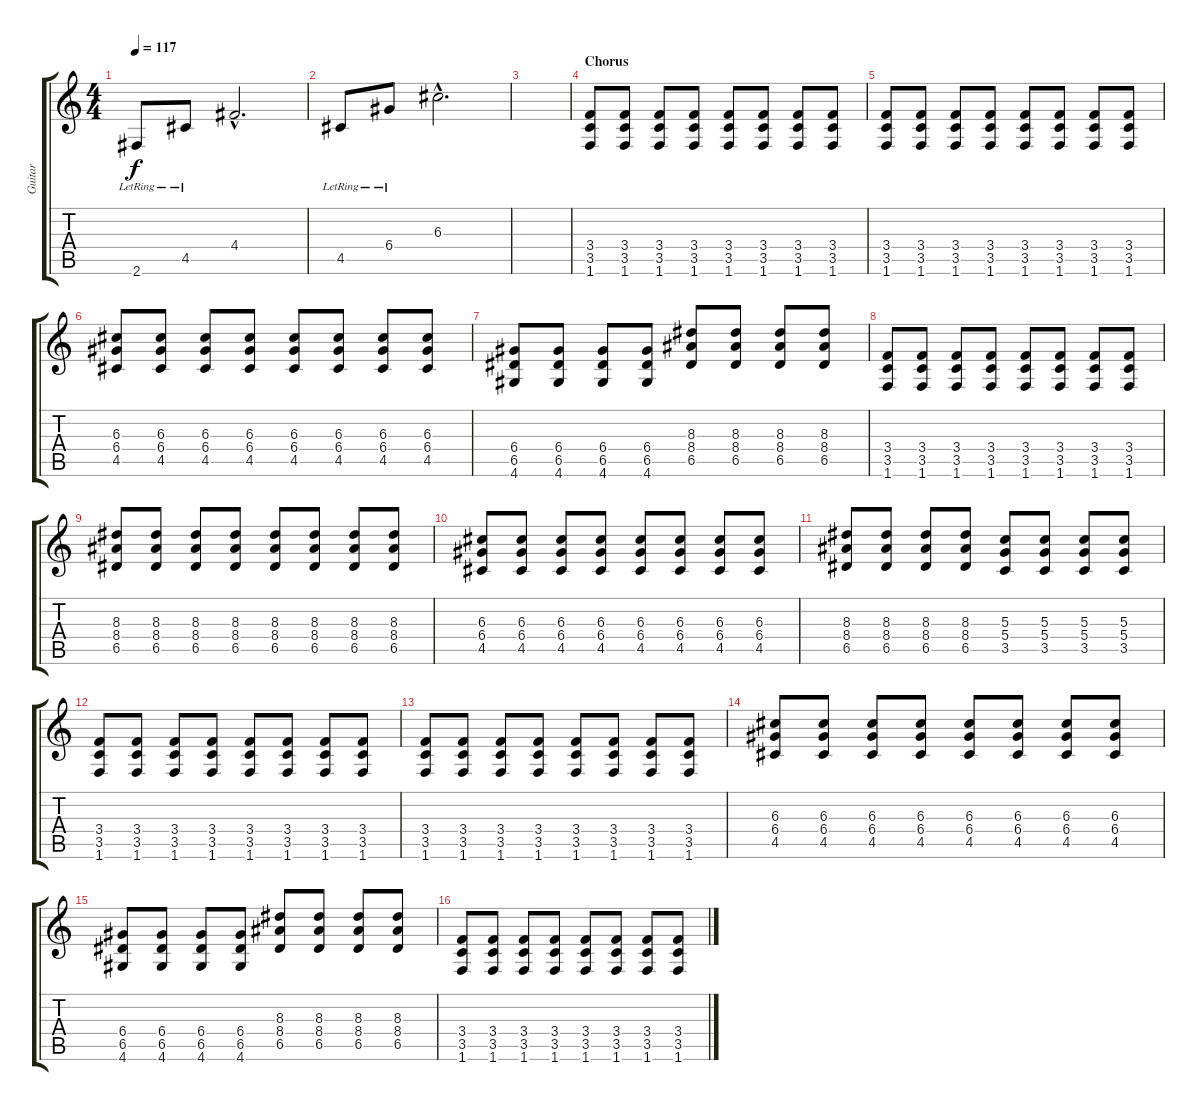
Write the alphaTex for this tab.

\track ("Guitar" "Guitar") {instrument distortionguitar}
\staff {score tabs}
\tuning (E4 B3 G3 D3 A2 E2) {hide}
\ts (4 4)
\tempo 117
\clef g2
\ks c
2.6{lr}.8{dy f} 4.5{lr}.8 4.4{hac}.2{d} |
4.5{lr}.8 6.4{lr}.8 6.3{hac}.2{d} |
|
\section ("" "Chorus")
(3.4 3.5 1.6).8{instrument distortionguitar} (3.4 3.5 1.6).8 (3.4 3.5 1.6).8 (3.4 3.5 1.6).8 (3.4 3.5 1.6).8 (3.4 3.5 1.6).8 (3.4 3.5 1.6).8 (3.4 3.5 1.6).8 |
(3.4 3.5 1.6).8 (3.4 3.5 1.6).8 (3.4 3.5 1.6).8 (3.4 3.5 1.6).8 (3.4 3.5 1.6).8 (3.4 3.5 1.6).8 (3.4 3.5 1.6).8 (3.4 3.5 1.6).8 |
(6.3 6.4 4.5).8 (6.3 6.4 4.5).8 (6.3 6.4 4.5).8 (6.3 6.4 4.5).8 (6.3 6.4 4.5).8 (6.3 6.4 4.5).8 (6.3 6.4 4.5).8 (6.3 6.4 4.5).8 |
(6.4 6.5 4.6).8 (6.4 6.5 4.6).8 (6.4 6.5 4.6).8 (6.4 6.5 4.6).8 (8.3 8.4 6.5).8 (8.3 8.4 6.5).8 (8.3 8.4 6.5).8 (8.3 8.4 6.5).8 |
(3.4 3.5 1.6).8 (3.4 3.5 1.6).8 (3.4 3.5 1.6).8 (3.4 3.5 1.6).8 (3.4 3.5 1.6).8 (3.4 3.5 1.6).8 (3.4 3.5 1.6).8 (3.4 3.5 1.6).8 |
(8.3 8.4 6.5).8 (8.3 8.4 6.5).8 (8.3 8.4 6.5).8 (8.3 8.4 6.5).8 (8.3 8.4 6.5).8 (8.3 8.4 6.5).8 (8.3 8.4 6.5).8 (8.3 8.4 6.5).8 |
(6.3 6.4 4.5).8 (6.3 6.4 4.5).8 (6.3 6.4 4.5).8 (6.3 6.4 4.5).8 (6.3 6.4 4.5).8 (6.3 6.4 4.5).8 (6.3 6.4 4.5).8 (6.3 6.4 4.5).8 |
(8.3 8.4 6.5).8 (8.3 8.4 6.5).8 (8.3 8.4 6.5).8 (8.3 8.4 6.5).8 (5.3 5.4 3.5).8 (5.3 5.4 3.5).8 (5.3 5.4 3.5).8 (5.3 5.4 3.5).8 |
(3.4 3.5 1.6).8 (3.4 3.5 1.6).8 (3.4 3.5 1.6).8 (3.4 3.5 1.6).8 (3.4 3.5 1.6).8 (3.4 3.5 1.6).8 (3.4 3.5 1.6).8 (3.4 3.5 1.6).8 |
(3.4 3.5 1.6).8 (3.4 3.5 1.6).8 (3.4 3.5 1.6).8 (3.4 3.5 1.6).8 (3.4 3.5 1.6).8 (3.4 3.5 1.6).8 (3.4 3.5 1.6).8 (3.4 3.5 1.6).8 |
(6.3 6.4 4.5).8 (6.3 6.4 4.5).8 (6.3 6.4 4.5).8 (6.3 6.4 4.5).8 (6.3 6.4 4.5).8 (6.3 6.4 4.5).8 (6.3 6.4 4.5).8 (6.3 6.4 4.5).8 |
(6.4 6.5 4.6).8 (6.4 6.5 4.6).8 (6.4 6.5 4.6).8 (6.4 6.5 4.6).8 (8.3 8.4 6.5).8 (8.3 8.4 6.5).8 (8.3 8.4 6.5).8 (8.3 8.4 6.5).8 |
(3.4 3.5 1.6).8 (3.4 3.5 1.6).8 (3.4 3.5 1.6).8 (3.4 3.5 1.6).8 (3.4 3.5 1.6).8 (3.4 3.5 1.6).8 (3.4 3.5 1.6).8 (3.4 3.5 1.6).8
